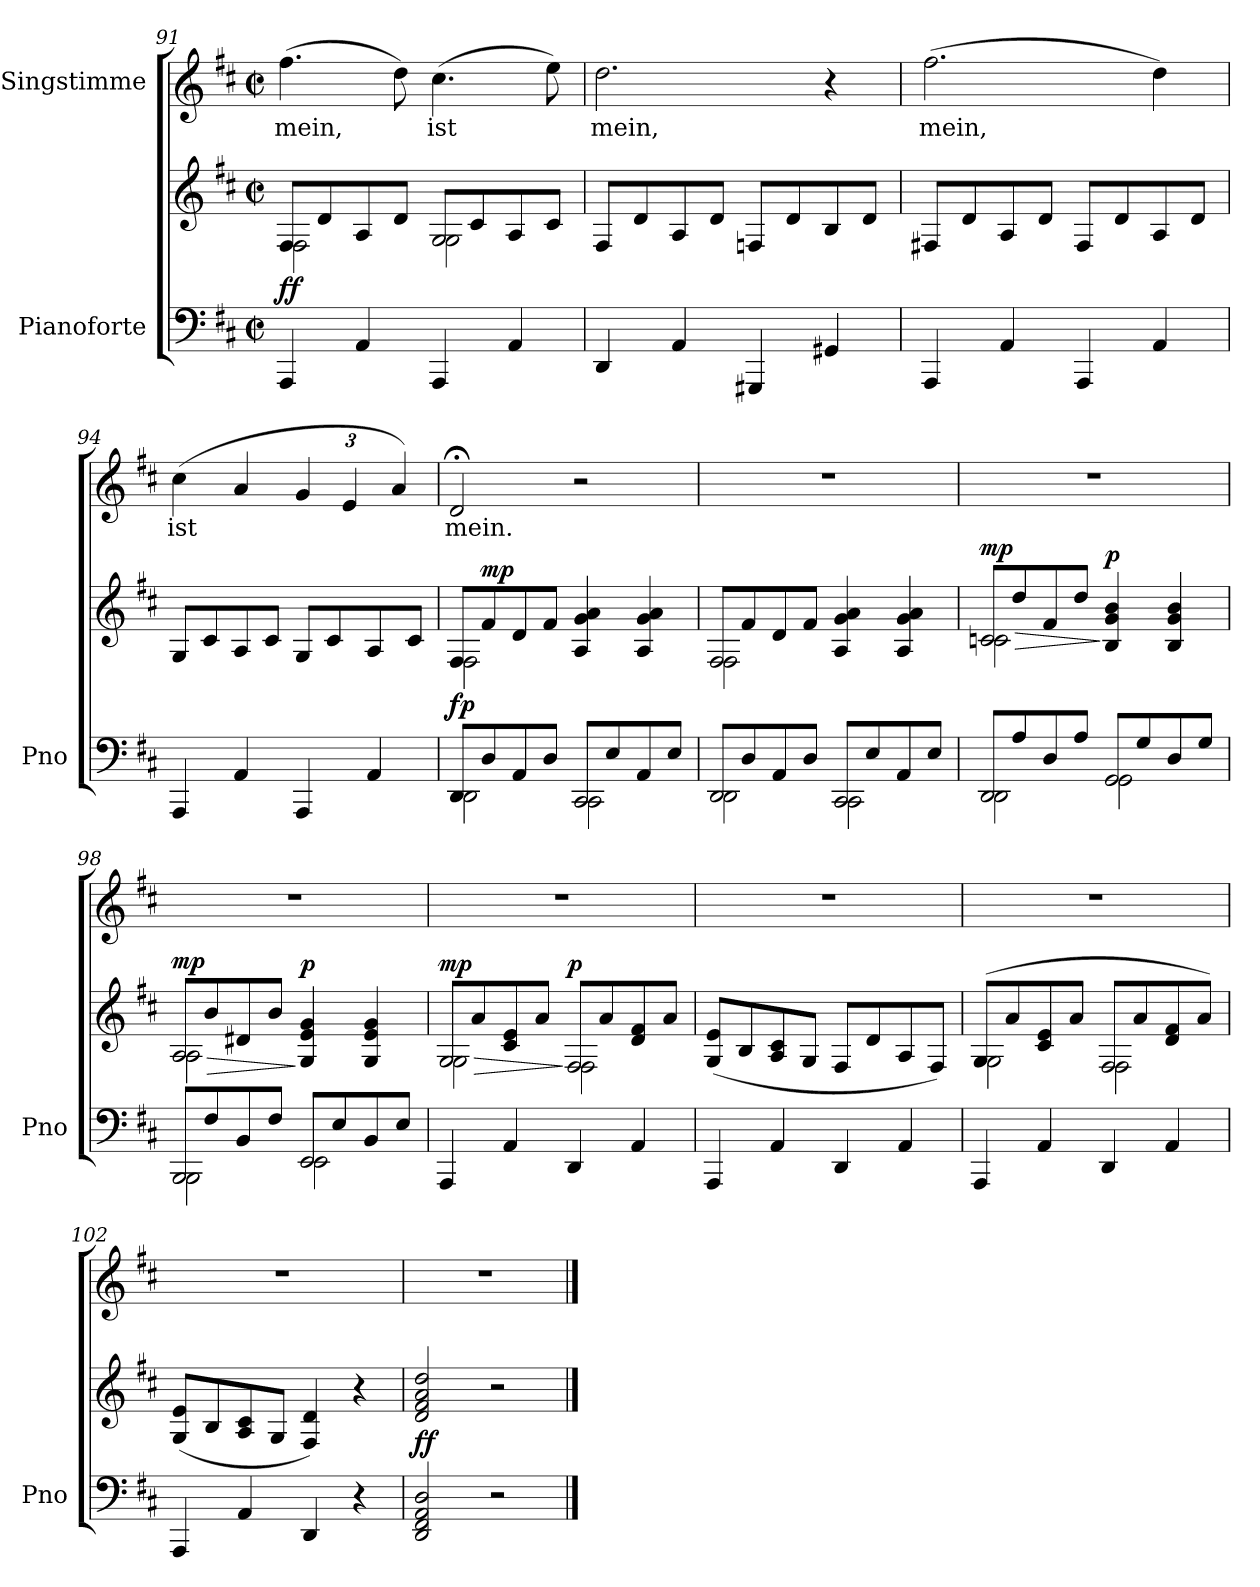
**kern	**kern	**dynam	**kern	**text
*part2	*part2	*part2	*part1	*part1
*staff3	*staff2	*staff2/3	*staff1	*staff1
*I"Pianoforte	*	*	*I"Singstimme	*
*I'Pno	*	*	*	*
*clefF4	*clefG2	*	*clefG2	*
*k[f#c#]	*k[f#c#]	*	*k[f#c#]	*
*M2/2	*M2/2	*	*M2/2	*
*met(c|)	*met(c|)	*	*met(c|)	*
=91	=91	=91	=91	=91
!	!LO:N:head=open	!LO:DY:a=2	!	!LO:LY:b
*	*^	*	*	*
4AAA/	8F#/L	2F#\	ff	(>4.ff#\	mein,
.	8d/	.	.	.	.
4AA/	8A/	.	.	.	.
.	8d/J	.	.	8dd\)	.
!	!LO:N:head=open	!	!	!	!LO:LY:b
4AAA/	8G/L	2G\	.	(>4.cc#\	ist
.	8c#/	.	.	.	.
4AA/	8A/	.	.	.	.
.	8c#/J	.	.	8ee\)	.
*	*v	*v	*	*	*
!!LO:LB:g=z
=92	=92	=92	=92	=92
!	!	!	!	!LO:LY:b
4DD/	8F#/L	.	2.dd\	mein,
.	8d/	.	.	.
4AA/	8A/	.	.	.
.	8d/J	.	.	.
4GGG#X/	8Fn/L	.	.	.
.	8d/	.	.	.
4GG#X/	8B/	.	4r	.
.	8d/J	.	.	.
=93	=93	=93	=93	=93
*	*	*	*MM150	*
!	!	!	!	!LO:LY:b
4AAA/	8F#X/L	.	(>2.ff#\	mein,
.	8d/	.	.	.
4AA/	8A/	.	.	.
.	8d/J	.	.	.
4AAA/	8F#/L	.	.	.
.	8d/	.	.	.
4AA/	8A/	.	4dd\)	.
.	8d/J	.	.	.
=94	=94	=94	=94	=94
!	!	!	!	!LO:LY:b
4AAA/	8G/L	.	(>4cc#\	ist
.	8c#/	.	.	.
4AA/	8A/	.	4a/	.
.	8c#/J	.	.	.
*	*	*	*Xbrackettup	*
4AAA/	8G/L	.	6g/	.
.	8c#/	.	.	.
.	.	.	6e/	.
4AA/	8A/	.	.	.
.	.	.	6a/)	.
.	8c#/J	.	.	.
=95	=95	=95	=95	=95
*	*	*	*MM168	*
!LO:N:head=open	!LO:N:head=open	!LO:DY:a=2	!	!LO:LY:b
*^	*^	*	*	*
8DD/L	2DD\	8F#/L	2F#\	fp	2d;</	mein.
!	!	!	!	!LO:DY:a	!	!
8D/	.	8f#/	.	mp	.	.
8AA/	.	8d/	.	.	.	.
8D/J	.	8f#/J	.	.	.	.
!LO:N:head=open	!	!	!	!	!	!
8CC#/L	2CC#\	4A/ 4g/ 4a/	2ryy	.	2r	.
8E/	.	.	.	.	.	.
8AA/	.	4A/ 4g/ 4a/	.	.	.	.
8E/J	.	.	.	.	.	.
=96	=96	=96	=96	=96	=96	=96
!LO:N:head=open	!	!LO:N:head=open	!	!	!	!
8DD/L	2DD\	8F#/L	2F#\	.	1r	.
8D/	.	8f#/	.	.	.	.
8AA/	.	8d/	.	.	.	.
8D/J	.	8f#/J	.	.	.	.
!LO:N:head=open	!	!	!	!	!	!
8CC#/L	2CC#\	4A/ 4g/ 4a/	2ryy	.	.	.
8E/	.	.	.	.	.	.
8AA/	.	4A/ 4g/ 4a/	.	.	.	.
8E/J	.	.	.	.	.	.
=97	=97	=97	=97	=97	=97	=97
!LO:N:head=open	!	!LO:N:head=open	!	!LO:HP:b	!	!
!	!	!	!	!LO:DY:n=1:a	!	!
8DD/L	2DD\	8cn/L	2c\	> mp	1r	.
8A/	.	8dd/	.	.	.	.
8D/	.	8f#/	.	.	.	.
8A/J	.	8dd/J	.	.	.	.
!LO:N:head=open	!	!	!	!LO:DY:n=2:a	!	!
8GG/L	2GG\	4B/ 4g/ 4b/	2ryy	] p	.	.
8G/	.	.	.	.	.	.
8D/	.	4B/ 4g/ 4b/	.	.	.	.
8G/J	.	.	.	.	.	.
!!LO:LB:g=z
=98	=98	=98	=98	=98	=98	=98
!LO:N:head=open	!	!LO:N:head=open	!	!LO:HP:b	!	!
!	!	!	!	!LO:DY:n=1:a	!	!
8BBB/L	2BBB\	8A/L	2A\	> mp	1r	.
8F#/	.	8b/	.	.	.	.
8BB/	.	8d#X/	.	.	.	.
8F#/J	.	8b/J	.	.	.	.
!LO:N:head=open	!	!	!	!LO:DY:n=2:a	!	!
8EE/L	2EE\	4G/ 4e/ 4g/	2ryy	] p	.	.
8E/	.	.	.	.	.	.
8BB/	.	4G/ 4e/ 4g/	.	.	.	.
8E/J	.	.	.	.	.	.
*v	*v	*	*	*	*	*
=99	=99	=99	=99	=99	=99
!	!LO:N:head=open	!	!LO:HP:b	!	!
!	!	!	!LO:DY:n=1:a	!	!
4AAA/	8G/L	2G\	> mp	1r	.
.	8a/	.	.	.	.
4AA/	8c#/ 8e/	.	.	.	.
.	8a/J	.	.	.	.
!	!LO:N:head=open	!	!LO:DY:n=2:a	!	!
4DD/	8F#/L	2F#\	] p	.	.
.	8a/	.	.	.	.
4AA/	8d/ 8f#/	.	.	.	.
.	8a/J	.	.	.	.
*	*v	*v	*	*	*
=100	=100	=100	=100	=100
4AAA/	(<8G/ 8e/L	.	1r	.
.	8B/	.	.	.
4AA/	8A/ 8c#/	.	.	.
.	8G/J	.	.	.
4DD/	8F#/L	.	.	.
.	8d/	.	.	.
4AA/	8A/	.	.	.
.	8F#/J)	.	.	.
=101	=101	=101	=101	=101
!	!LO:N:head=open	!	!	!
*	*^	*	*	*
4AAA/	(>8G/L	2G\	.	1r	.
.	8a/	.	.	.	.
4AA/	8c#/ 8e/	.	.	.	.
.	8a/J	.	.	.	.
!	!LO:N:head=open	!	!	!	!
4DD/	8F#/L	2F#\	.	.	.
.	8a/	.	.	.	.
4AA/	8d/ 8f#/	.	.	.	.
.	8a/J)	.	.	.	.
*	*v	*v	*	*	*
=102	=102	=102	=102	=102
4AAA/	(<8G/ 8e/L	.	1r	.
.	8B/	.	.	.
4AA/	8A/ 8c#/	.	.	.
.	8G/J	.	.	.
4DD/	4F#/ 4d/)	.	.	.
4r	4r	.	.	.
=103	=103	=103	=103	=103
!	!	!LO:DY:a=2	!	!
2DD/ 2FF#/ 2AA/ 2D/	2d/ 2f#/ 2a/ 2dd/	ff	1r	.
2r	2r	.	.	.
==	==	==	==	==
*-	*-	*-	*-	*-
